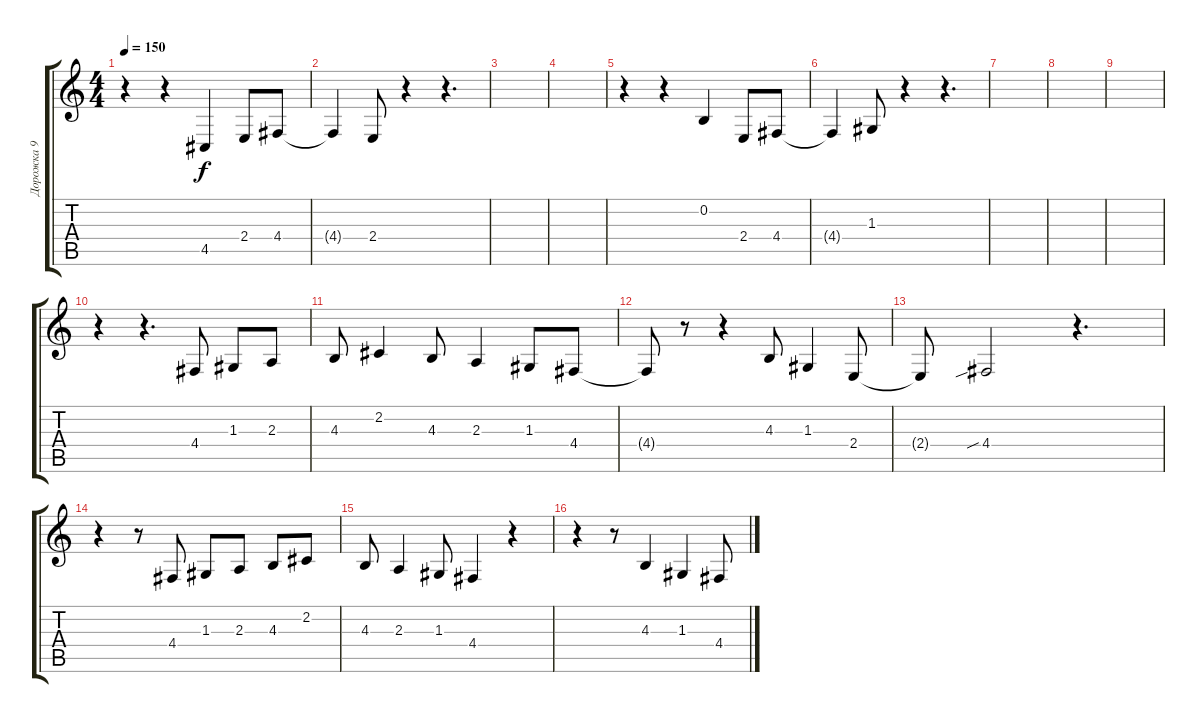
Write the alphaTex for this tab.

\track ("Дорожка 9" "Дорожка 9") {instrument altosax}
\staff {score tabs}
\tuning (E4 B3 G3 D3 A2 E2) {hide}
\ts (4 4)
\tempo 150
\clef g2
\ks c
r.4{dy f} r.4 4.5.4 2.4.8 4.4.8 |
4.4{t}.4 2.4.8 r.4 r.4{d} |
|
|
r.4 r.4 0.2.4 2.4.8 4.4.8 |
4.4{t}.4 1.3.8 r.4 r.4{d} |
|
|
|
r.4 r.4{d} 4.4.8 1.3.8 2.3.8 |
4.3.8 2.2.4 4.3.8 2.3.4 1.3.8 4.4.8 |
4.4{t}.8 r.8 r.4 4.3.8 1.3.4 2.4.8 |
2.4{t}.8 4.4{sib}.2 r.4{d} |
r.4 r.8 4.4.8 1.3.8 2.3.8 4.3.8 2.2.8 |
4.3.8 2.3.4 1.3.8 4.4.4 r.4 |
r.4 r.8 4.3.4 1.3.4 4.4.8
